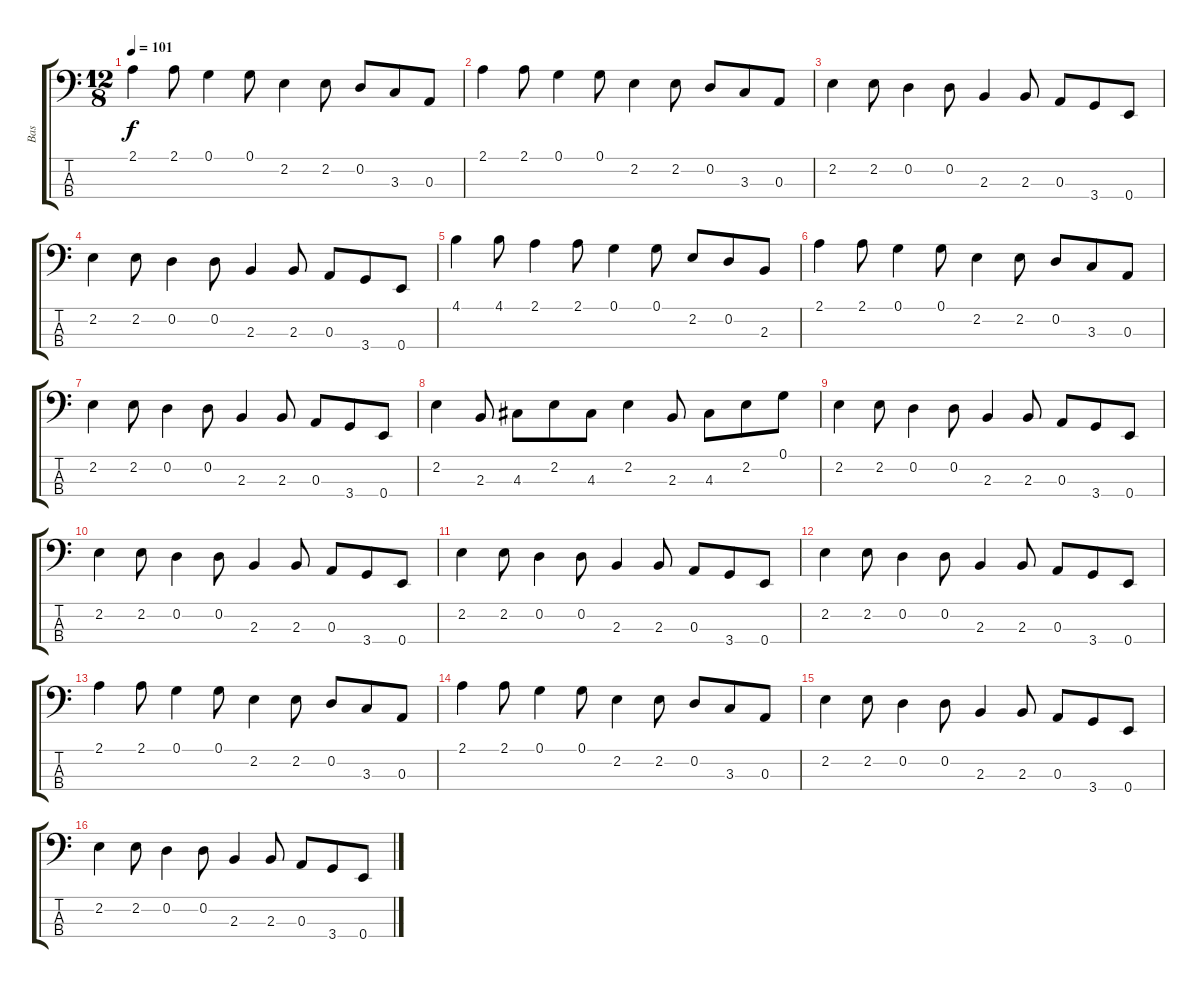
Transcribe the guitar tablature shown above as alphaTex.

\track ("Bas" "Bas") {instrument electricbassfinger}
\staff {score tabs}
\tuning (G2 D2 A1 E1) {hide}
\ts (12 8)
\tempo 101
\clef f4
\ks c
2.1.4{dy f} 2.1.8 0.1.4 0.1.8 2.2.4 2.2.8 0.2.8 3.3.8 0.3.8 |
2.1.4 2.1.8 0.1.4 0.1.8 2.2.4 2.2.8 0.2.8 3.3.8 0.3.8 |
2.2.4 2.2.8 0.2.4 0.2.8 2.3.4 2.3.8 0.3.8 3.4.8 0.4.8 |
2.2.4 2.2.8 0.2.4 0.2.8 2.3.4 2.3.8 0.3.8 3.4.8 0.4.8 |
4.1.4 4.1.8 2.1.4 2.1.8 0.1.4 0.1.8 2.2.8 0.2.8 2.3.8 |
2.1.4 2.1.8 0.1.4 0.1.8 2.2.4 2.2.8 0.2.8 3.3.8 0.3.8 |
2.2.4 2.2.8 0.2.4 0.2.8 2.3.4 2.3.8 0.3.8 3.4.8 0.4.8 |
2.2.4 2.3.8 4.3.8 2.2.8 4.3.8 2.2.4 2.3.8 4.3.8 2.2.8 0.1.8 |
2.2.4 2.2.8 0.2.4 0.2.8 2.3.4 2.3.8 0.3.8 3.4.8 0.4.8 |
2.2.4 2.2.8 0.2.4 0.2.8 2.3.4 2.3.8 0.3.8 3.4.8 0.4.8 |
2.2.4 2.2.8 0.2.4 0.2.8 2.3.4 2.3.8 0.3.8 3.4.8 0.4.8 |
2.2.4 2.2.8 0.2.4 0.2.8 2.3.4 2.3.8 0.3.8 3.4.8 0.4.8 |
2.1.4 2.1.8 0.1.4 0.1.8 2.2.4 2.2.8 0.2.8 3.3.8 0.3.8 |
2.1.4 2.1.8 0.1.4 0.1.8 2.2.4 2.2.8 0.2.8 3.3.8 0.3.8 |
2.2.4 2.2.8 0.2.4 0.2.8 2.3.4 2.3.8 0.3.8 3.4.8 0.4.8 |
2.2.4 2.2.8 0.2.4 0.2.8 2.3.4 2.3.8 0.3.8 3.4.8 0.4.8
